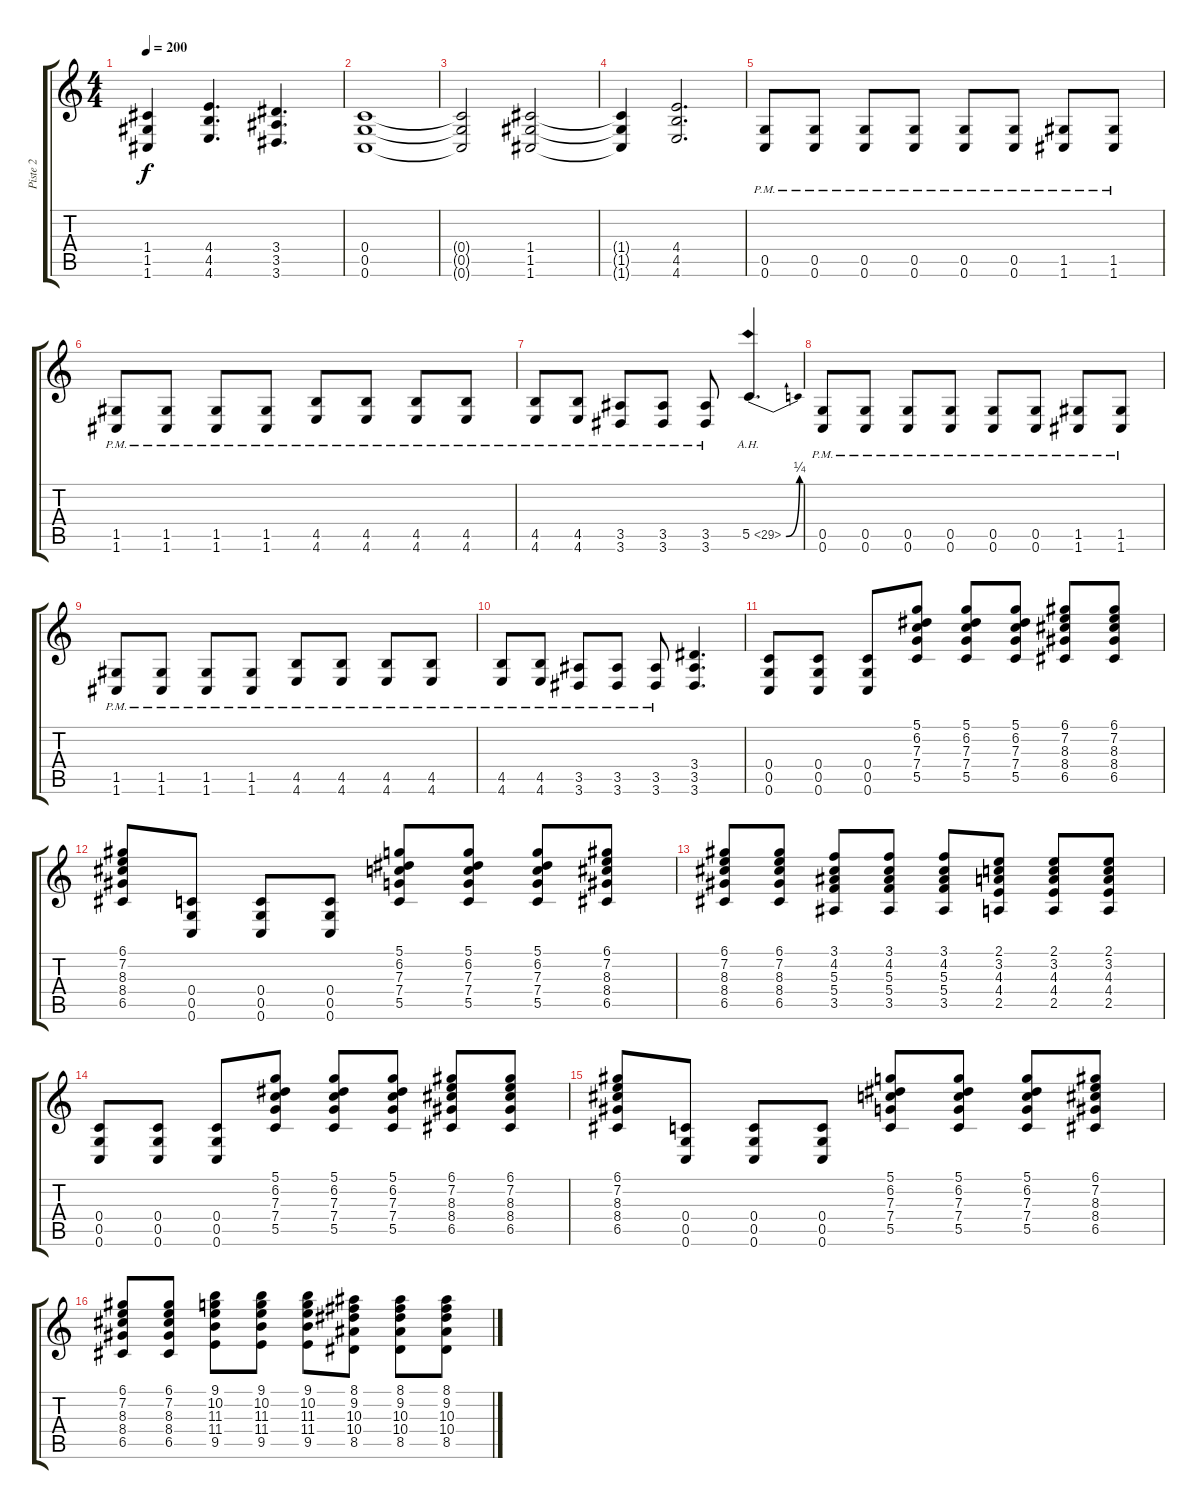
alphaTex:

\track ("Piste 2" "Piste 2") {instrument distortionguitar}
\staff {score tabs}
\tuning (D4 A3 F3 C3 G2 C2) {hide}
\ts (4 4)
\tempo 200
\clef g2
\ks c
(1.4{t} 1.5{t} 1.6{t}).4{dy f} (4.4 4.5 4.6).4{d} (3.4 3.5 3.6).4{d} |
(0.4 0.5 0.6).1 |
(0.4{t} 0.5{t} 0.6{t}).2 (1.4 1.5 1.6).2 |
(1.4{t} 1.5{t} 1.6{t}).4 (4.4 4.5 4.6).2{d} |
(0.5{pm} 0.6{pm}).8 (0.5{pm} 0.6{pm}).8 (0.5{pm} 0.6{pm}).8 (0.5{pm} 0.6{pm}).8 (0.5{pm} 0.6{pm}).8 (0.5{pm} 0.6{pm}).8 (1.5{pm} 1.6{pm}).8 (1.5{pm} 1.6{pm}).8 |
(1.5{pm} 1.6{pm}).8 (1.5{pm} 1.6{pm}).8 (1.5{pm} 1.6{pm}).8 (1.5{pm} 1.6{pm}).8 (4.5{pm} 4.6{pm}).8 (4.5{pm} 4.6{pm}).8 (4.5{pm} 4.6{pm}).8 (4.5{pm} 4.6{pm}).8 |
(4.5{pm} 4.6{pm}).8 (4.5{pm} 4.6{pm}).8 (3.5{pm} 3.6{pm}).8 (3.5{pm} 3.6{pm}).8 (3.5{pm} 3.6{pm}).8 5.5{be (bend 0 0 60 1) ah 24}.4{d} |
(0.5{pm} 0.6{pm}).8 (0.5{pm} 0.6{pm}).8 (0.5{pm} 0.6{pm}).8 (0.5{pm} 0.6{pm}).8 (0.5{pm} 0.6{pm}).8 (0.5{pm} 0.6{pm}).8 (1.5{pm} 1.6{pm}).8 (1.5{pm} 1.6{pm}).8 |
(1.5{pm} 1.6{pm}).8 (1.5{pm} 1.6{pm}).8 (1.5{pm} 1.6{pm}).8 (1.5{pm} 1.6{pm}).8 (4.5{pm} 4.6{pm}).8 (4.5{pm} 4.6{pm}).8 (4.5{pm} 4.6{pm}).8 (4.5{pm} 4.6{pm}).8 |
(4.5{pm} 4.6{pm}).8 (4.5{pm} 4.6{pm}).8 (3.5{pm} 3.6{pm}).8 (3.5{pm} 3.6{pm}).8 (3.5{pm} 3.6{pm}).8 (3.4 3.5 3.6).4{d} |
(0.4 0.5 0.6).8 (0.4 0.5 0.6).8 (0.4 0.5 0.6).8 (5.1 6.2 7.3 7.4 5.5).8 (5.1 6.2 7.3 7.4 5.5).8 (5.1 6.2 7.3 7.4 5.5).8 (6.1 7.2 8.3 8.4 6.5).8 (6.1 7.2 8.3 8.4 6.5).8 |
(6.1 7.2 8.3 8.4 6.5).8 (0.4 0.5 0.6).8 (0.4 0.5 0.6).8 (0.4 0.5 0.6).8 (5.1 6.2 7.3 7.4 5.5).8 (5.1 6.2 7.3 7.4 5.5).8 (5.1 6.2 7.3 7.4 5.5).8 (6.1 7.2 8.3 8.4 6.5).8 |
(6.1 7.2 8.3 8.4 6.5).8 (6.1 7.2 8.3 8.4 6.5).8 (3.1 4.2 5.3 5.4 3.5).8 (3.1 4.2 5.3 5.4 3.5).8 (3.1 4.2 5.3 5.4 3.5).8 (2.1 3.2 4.3 4.4 2.5).8 (2.1 3.2 4.3 4.4 2.5).8 (2.1 3.2 4.3 4.4 2.5).8 |
(0.4 0.5 0.6).8 (0.4 0.5 0.6).8 (0.4 0.5 0.6).8 (5.1 6.2 7.3 7.4 5.5).8 (5.1 6.2 7.3 7.4 5.5).8 (5.1 6.2 7.3 7.4 5.5).8 (6.1 7.2 8.3 8.4 6.5).8 (6.1 7.2 8.3 8.4 6.5).8 |
(6.1 7.2 8.3 8.4 6.5).8 (0.4 0.5 0.6).8 (0.4 0.5 0.6).8 (0.4 0.5 0.6).8 (5.1 6.2 7.3 7.4 5.5).8 (5.1 6.2 7.3 7.4 5.5).8 (5.1 6.2 7.3 7.4 5.5).8 (6.1 7.2 8.3 8.4 6.5).8 |
(6.1 7.2 8.3 8.4 6.5).8 (6.1 7.2 8.3 8.4 6.5).8 (9.1 10.2 11.3 11.4 9.5).8 (9.1 10.2 11.3 11.4 9.5).8 (9.1 10.2 11.3 11.4 9.5).8 (8.1 9.2 10.3 10.4 8.5).8 (8.1 9.2 10.3 10.4 8.5).8 (8.1 9.2 10.3 10.4 8.5).8
